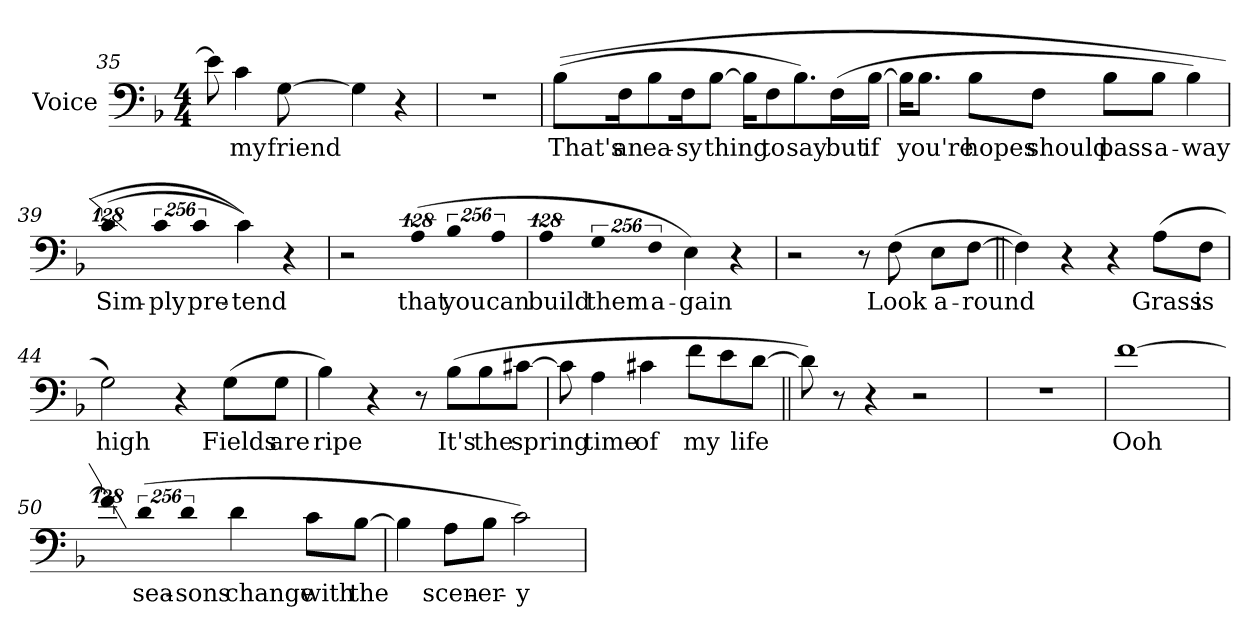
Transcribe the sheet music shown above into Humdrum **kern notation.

**kern	**text
*part1	*part1
*staff1	*staff1
*I"Voice	*
*I'Voice	*
*clefF4	*
*k[b-]	*
*d:	*
*M4/4	*
=35	=35
8ei\]	.
!	!LO:LY:b:color=#000000
4ci\	my
!	!LO:LY:b:color=#000000
[8Gi\	friend
4Gi\]	.
4r	.
=36	=36
1r	.
=37	=37
!	!LO:LY:b:color=#000000
((8B-i\L	That's
!	!LO:LY:b:color=#000000
16Fi\k	an
!	!LO:LY:b:color=#000000
8B-i\	ea-
!	!LO:LY:b:color=#000000
16Fi\k	-sy
!	!LO:LY:b:color=#000000
[8B-i\J	thing
16B-i\KL]	.
!	!LO:LY:b:color=#000000
8Fi\	to
!	!LO:LY:b:color=#000000
8.B-i\)	say
!	!LO:LY:b:color=#000000
(16Fi\L	but
!	!LO:LY:b:color=#000000
[16B-i\JJ	if
!!LO:PB:g=z
=38	=38
16B-i\KL]	.
!	!LO:LY:b:color=#000000
8.B-i\J	you're
!	!LO:LY:b:color=#000000
8B-i\L	hopes
!	!LO:LY:b:color=#000000
8Fi\J	should
!	!LO:LY:b:color=#000000
8B-i\L	pass
!	!LO:LY:b:color=#000000
8B-i\J	a-
!	!LO:LY:b:color=#000000
4B-i\)	-way
=39	=39
!LO:N:vis=4	!
!	!LO:LY:b:color=#000000
(512%85ci\	Sim-
!LO:N:vis=4	!
!	!LO:LY:b:color=#000000
1024%171ci\	-ply
!LO:N:vis=4	!
!	!LO:LY:b:color=#000000
1024%171ci\	pre-
!	!LO:LY:b:color=#000000
4ci\))	-tend
4r	.
=40	=40
2r	.
!LO:N:vis=4	!
!	!LO:LY:b:color=#000000
(512%85Ai\	that
!LO:N:vis=4	!
!	!LO:LY:b:color=#000000
1024%171B-i\	you
!LO:N:vis=4	!
!	!LO:LY:b:color=#000000
1024%171Ai\	can
!!LO:LB:g=z
=41	=41
!LO:N:vis=4	!
!	!LO:LY:b:color=#000000
512%85Ai\	build
!LO:N:vis=4	!
!	!LO:LY:b:color=#000000
1024%171Gi\	them
!LO:N:vis=4	!
!	!LO:LY:b:color=#000000
1024%171Fi\	a-
!	!LO:LY:b:color=#000000
4Ei\)	-gain
4r	.
=42	=42
2r	.
8r	.
!	!LO:LY:b:color=#000000
(8Fi\	Look
!	!LO:LY:b:color=#000000
8Ei\L	a-
!	!LO:LY:b:color=#000000
[8Fi\J	-round
=43||	=43||
4Fi\])	.
4r	.
4r	.
!	!LO:LY:b:color=#000000
(8Ai\L	Grass
!	!LO:LY:b:color=#000000
8Fi\J	is
=44	=44
!	!LO:LY:b:color=#000000
2Gi\)	high
4r	.
!	!LO:LY:b:color=#000000
(8Gi\L	Fields
!	!LO:LY:b:color=#000000
8Gi\J	are
!!LO:LB:g=z
=45	=45
!	!LO:LY:b:color=#000000
4B-i\)	ripe
4r	.
8r	.
!	!LO:LY:b:color=#000000
(8B-i\L	It's
!	!LO:LY:b:color=#000000
8B-i\	the
!	!LO:LY:b:color=#000000
[8c#Xi\J	spring
=46	=46
8c#i\]	.
!	!LO:LY:b:color=#000000
4Ai\	time
!	!LO:LY:b:color=#000000
4c#Xi\	of
!	!LO:LY:b:color=#000000
8fi\L	my
8ei\	.
!	!LO:LY:b:color=#000000
[8di\J	life
=47||	=47||
8di\])	.
8r	.
4r	.
2r	.
=48	=48
1r	.
=49	=49
!	!LO:LY:b:color=#000000
[1fi	Ooh
!!LO:LB:g=z
=50	=50
!LO:N:vis=4	!
512%85fi\]	.
!LO:N:vis=4	!
!	!LO:LY:b:color=#000000
(1024%171di\	sea-
!LO:N:vis=4	!
!	!LO:LY:b:color=#000000
1024%171di\	-sons
!	!LO:LY:b:color=#000000
4di\	change
!	!LO:LY:b:color=#000000
8ci\L	with
!	!LO:LY:b:color=#000000
[8B-i\J	the
=51	=51
4B-i\]	.
!	!LO:LY:b:color=#000000
8Ai\L	scen-
!	!LO:LY:b:color=#000000
8B-i\J	-er-
!	!LO:LY:b:color=#000000
2ci\)	-y
=	=
*-	*-
